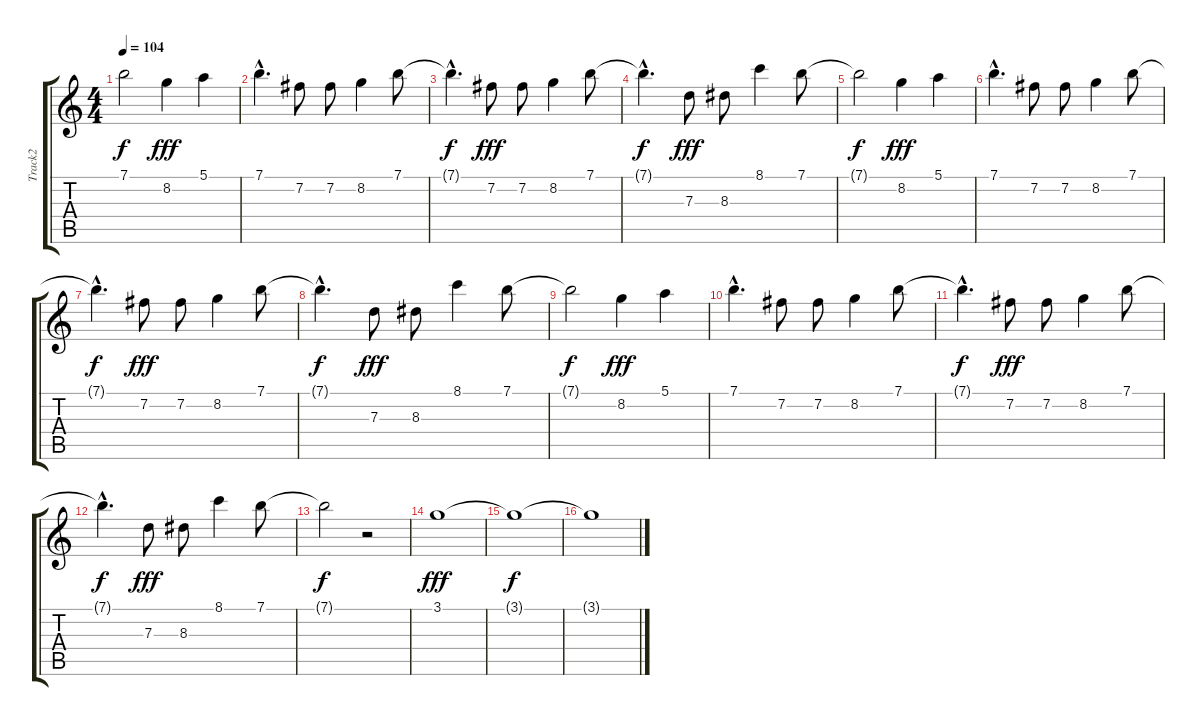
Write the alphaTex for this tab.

\track ("Track2" "Track2") {instrument electricguitarclean}
\staff {score tabs}
\tuning (E4 B3 G3 D3 A2 E2) {hide}
\ts (4 4)
\tempo 104
\clef g2
\ks c
7.1{t}.2{dy f} 8.2.4{dy fff} 5.1.4 |
7.1{hac}.4{d} 7.2.8 7.2.8 8.2.4 7.1.8 |
7.1{hac t}.4{d dy f} 7.2.8{dy fff} 7.2.8 8.2.4 7.1.8 |
7.1{hac t}.4{d dy f} 7.3.8{dy fff} 8.3.8 8.1.4 7.1.8 |
7.1{t}.2{dy f} 8.2.4{dy fff} 5.1.4 |
7.1{hac}.4{d volume 16} 7.2.8 7.2.8 8.2.4 7.1.8 |
7.1{hac t}.4{d dy f} 7.2.8{dy fff} 7.2.8 8.2.4 7.1.8 |
7.1{hac t}.4{d dy f} 7.3.8{dy fff} 8.3.8 8.1.4 7.1.8 |
7.1{t}.2{dy f} 8.2.4{dy fff} 5.1.4 |
7.1{hac}.4{d} 7.2.8 7.2.8 8.2.4 7.1.8 |
7.1{hac t}.4{d dy f} 7.2.8{dy fff} 7.2.8 8.2.4 7.1.8 |
7.1{hac t}.4{d dy f} 7.3.8{dy fff} 8.3.8 8.1.4 7.1.8 |
7.1{t}.2{dy f} r.2 |
3.1.1{dy fff} |
3.1{t}.1{dy f} |
3.1{t}.1
